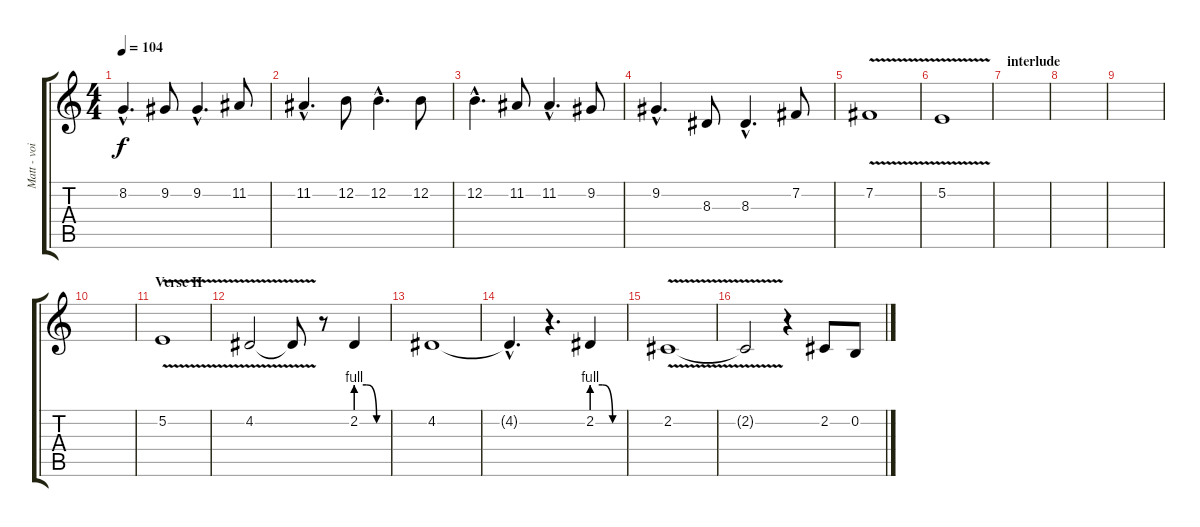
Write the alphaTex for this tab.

\track ("Matt - voice" "Matt - voi") {instrument violin}
\staff {score tabs}
\tuning (E4 B3 G3 D3 A2 E2) {hide}
\ts (4 4)
\tempo 104
\clef g2
\ks c
8.2{hac}.4{d dy f} 9.2.8 9.2{hac}.4{d} 11.2.8 |
11.2{hac}.4{d} 12.2.8 12.2{hac}.4{d} 12.2.8 |
12.2{hac}.4{d} 11.2.8 11.2{hac}.4{d} 9.2.8 |
9.2{hac}.4{d} 8.3.8 8.3{hac}.4{d} 7.2.8 |
7.2{v}.1 |
5.2{v}.1 |
\section ("" "interlude")
|
|
|
|
\section ("" "Verse II")
5.2{v}.1 |
4.2{v}.2 4.2{t}.8 r.8 2.2{be (custom 0 4 20 4 40 0 60 0)}.4 |
4.2.1 |
4.2{hac t}.4{d} r.4{d} 2.2{be (custom 0 4 20 4 40 0 60 0)}.4 |
2.2{v}.1 |
2.2{t}.2 r.4 2.2.8 0.2.8
